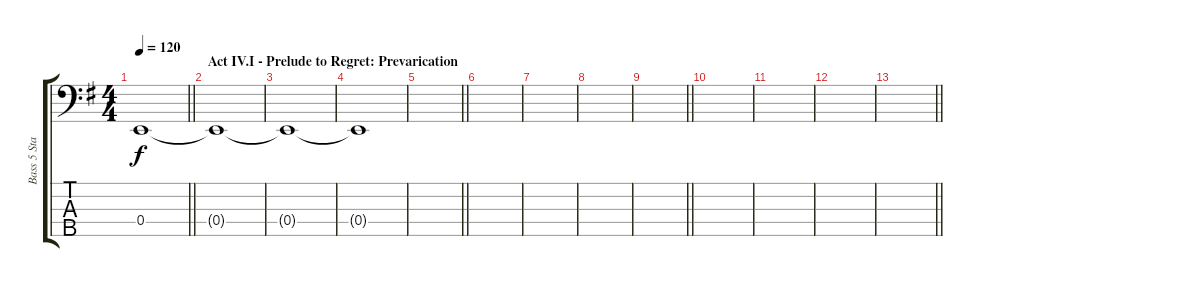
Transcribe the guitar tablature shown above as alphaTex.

\track ("Bass 5 Standard" "Bass 5 Sta") {instrument electricbassfinger}
\staff {score tabs}
\tuning (G2 D2 A1 E1 B0) {hide}
\ts (4 4)
\tempo 120
\clef f4
\barLineRight lightlight
\ks eminor
0.4{t}.1{dy f} |
\section ("" "Act IV.I - Prelude to Regret: Prevarication")
0.4{t}.1 |
0.4{t}.1 |
0.4{t}.1 |
\barLineRight lightlight
|
|
|
|
\barLineRight lightlight
|
|
|
|
\barLineRight lightlight
